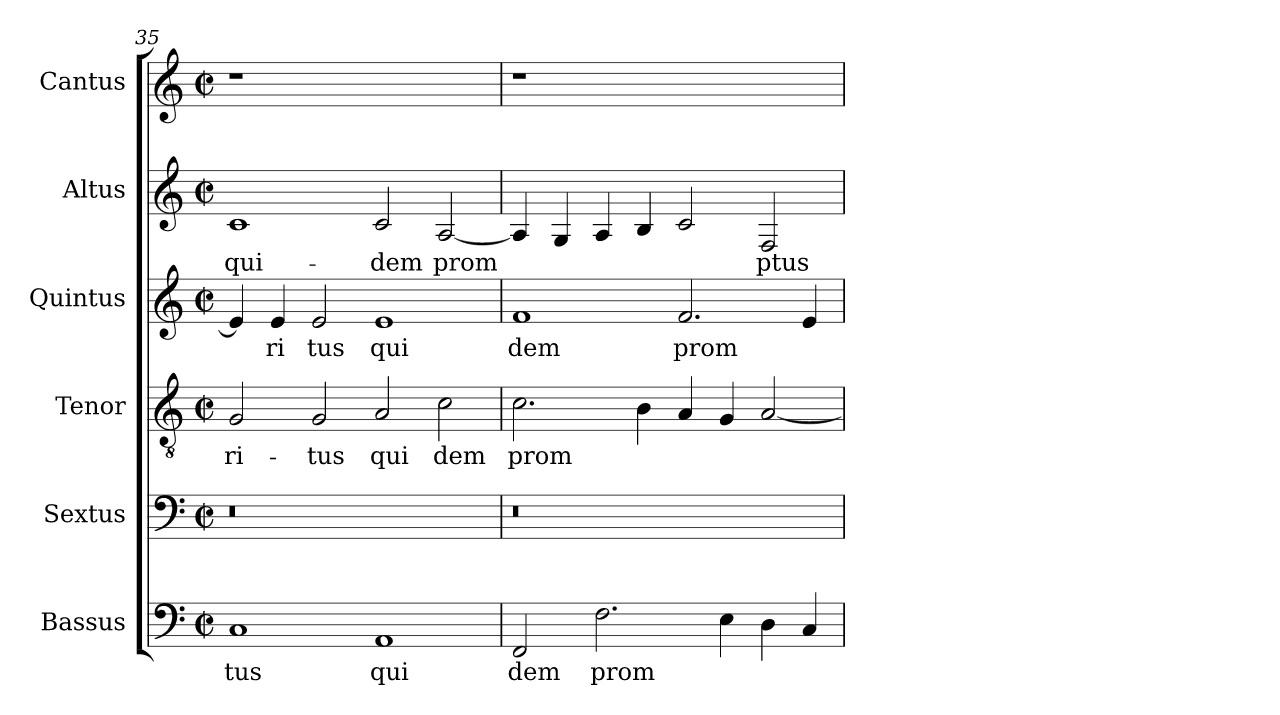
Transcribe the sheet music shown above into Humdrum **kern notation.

**kern	**text	**kern	**kern	**text	**kern	**text	**kern	**text	**kern
*part6	*part6	*part5	*part4	*part4	*part3	*part3	*part2	*part2	*part1
*staff6	*staff6	*staff5	*staff4	*staff4	*staff3	*staff3	*staff2	*staff2	*staff1
*I"Bassus	*	*I"Sextus	*I"Tenor	*	*I"Quintus	*	*I"Altus	*	*I"Cantus
*clefF4	*	*clefF4	*clefGv2	*	*clefG2	*	*clefG2	*	*clefG2
*k[]	*	*k[]	*k[]	*	*k[]	*	*k[]	*	*k[]
*C:	*	*C:	*C:	*	*C:	*	*C:	*	*C:
*M2/2	*	*M2/2	*M2/2	*	*M2/2	*	*M2/2	*	*M2/2
*met(c|)	*	*met(c|)	*met(c|)	*	*met(c|)	*	*met(c|)	*	*met(c|)
=35	=35	=35	=35	=35	=35	=35	=35	=35	=35
!	!LO:LY:b:cj	!	!	!LO:LY:b:cj	!	!LO:LY:b:cj	!	!LO:LY:b:cj	!
1C	tus	0r	2G/	-ri-	4e/]	.	1c	qui-	1r
!	!	!	!	!	!	!LO:LY:b:cj	!	!	!
.	.	.	.	.	4e/	ri	.	.	.
!	!	!	!	!LO:LY:b:cj	!	!LO:LY:b:cj	!	!	!
.	.	.	2G/	-tus	2e/	tus	.	.	.
!	!LO:LY:b:cj	!	!	!LO:LY:b:cj	!	!LO:LY:b:cj	!	!LO:LY:b:cj	!
1AA	qui	.	2A/	qui	1e	qui	2c/	-dem	1ryy
!	!	!	!	!LO:LY:b:cj	!	!	!	!LO:LY:b:cj	!
.	.	.	2c\	dem	.	.	[<2A/	prom-	.
=36	=36	=36	=36	=36	=36	=36	=36	=36	=36
!	!LO:LY:b:cj	!	!	!LO:LY:b:cj	!	!LO:LY:b:cj	!	!LO:LY:b:cj	!
2FF/	dem	0r	2.c\	prom-	1f	dem	4A/]	--	1r
!	!	!	!	!	!	!	!	!LO:LY:b:cj	!
.	.	.	.	.	.	.	4G/	--	.
!	!LO:LY:b:cj	!	!	!	!	!	!	!LO:LY:b:cj	!
2.F\	prom	.	.	.	.	.	4A/	--	.
!	!	!	!	!LO:LY:b:cj	!	!	!	!LO:LY:b:cj	!
.	.	.	4B\	--	.	.	4B/	--	.
!	!	!	!	!LO:LY:b:cj	!	!LO:LY:b:cj	!	!LO:LY:b:cj	!
.	.	.	4A/	--	2.f/	prom	2c/	--	1ryy
!	!LO:LY:b:cj	!	!	!LO:LY:b:cj	!	!	!	!	!
4E\	.	.	4G/	--	.	.	.	.	.
!	!LO:LY:b:cj	!	!	!LO:LY:b:cj	!	!	!	!LO:LY:b:cj	!
4D\	.	.	[<2A/	--	.	.	2F/	-ptus	.
!	!LO:LY:b:cj	!	!	!	!	!LO:LY:b:cj	!	!	!
4C/	.	.	.	.	4e/	.	.	.	.
=	=	=	=	=	=	=	=	=	=
*-	*-	*-	*-	*-	*-	*-	*-	*-	*-
